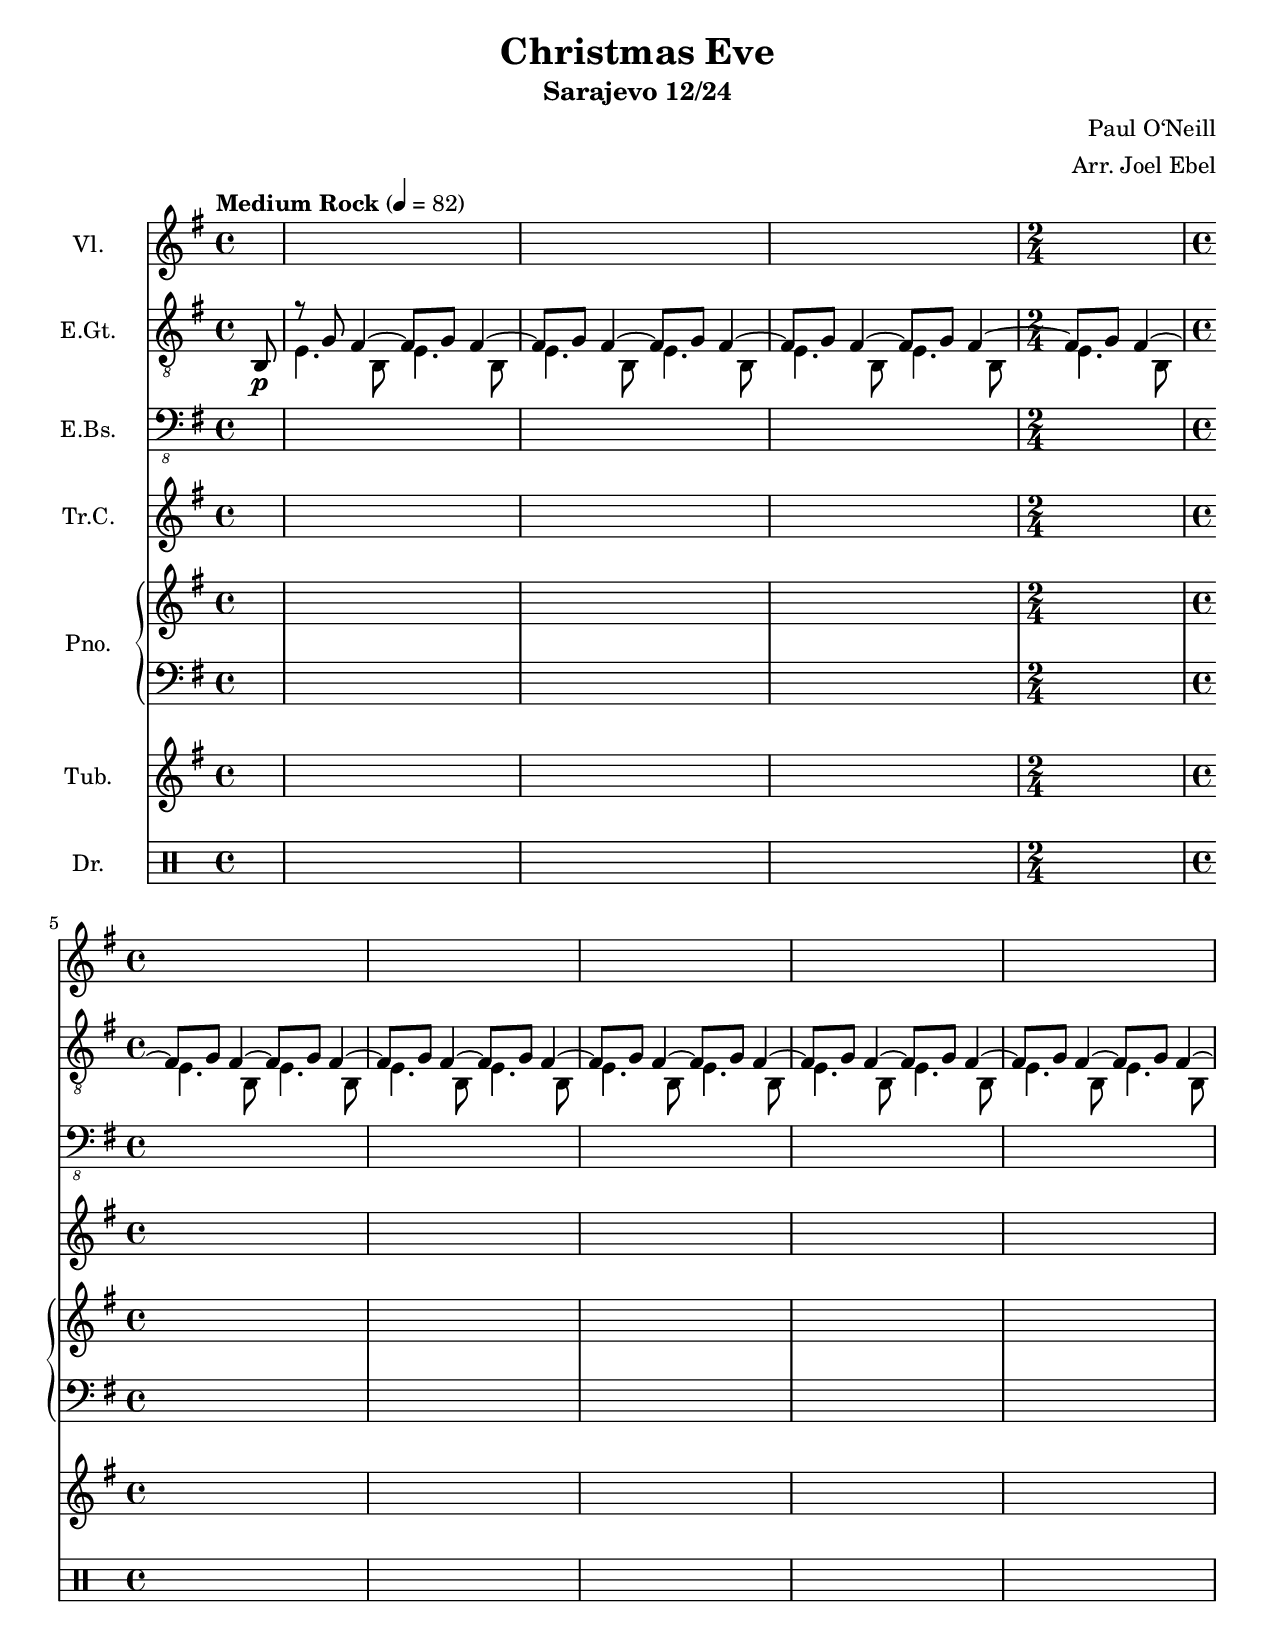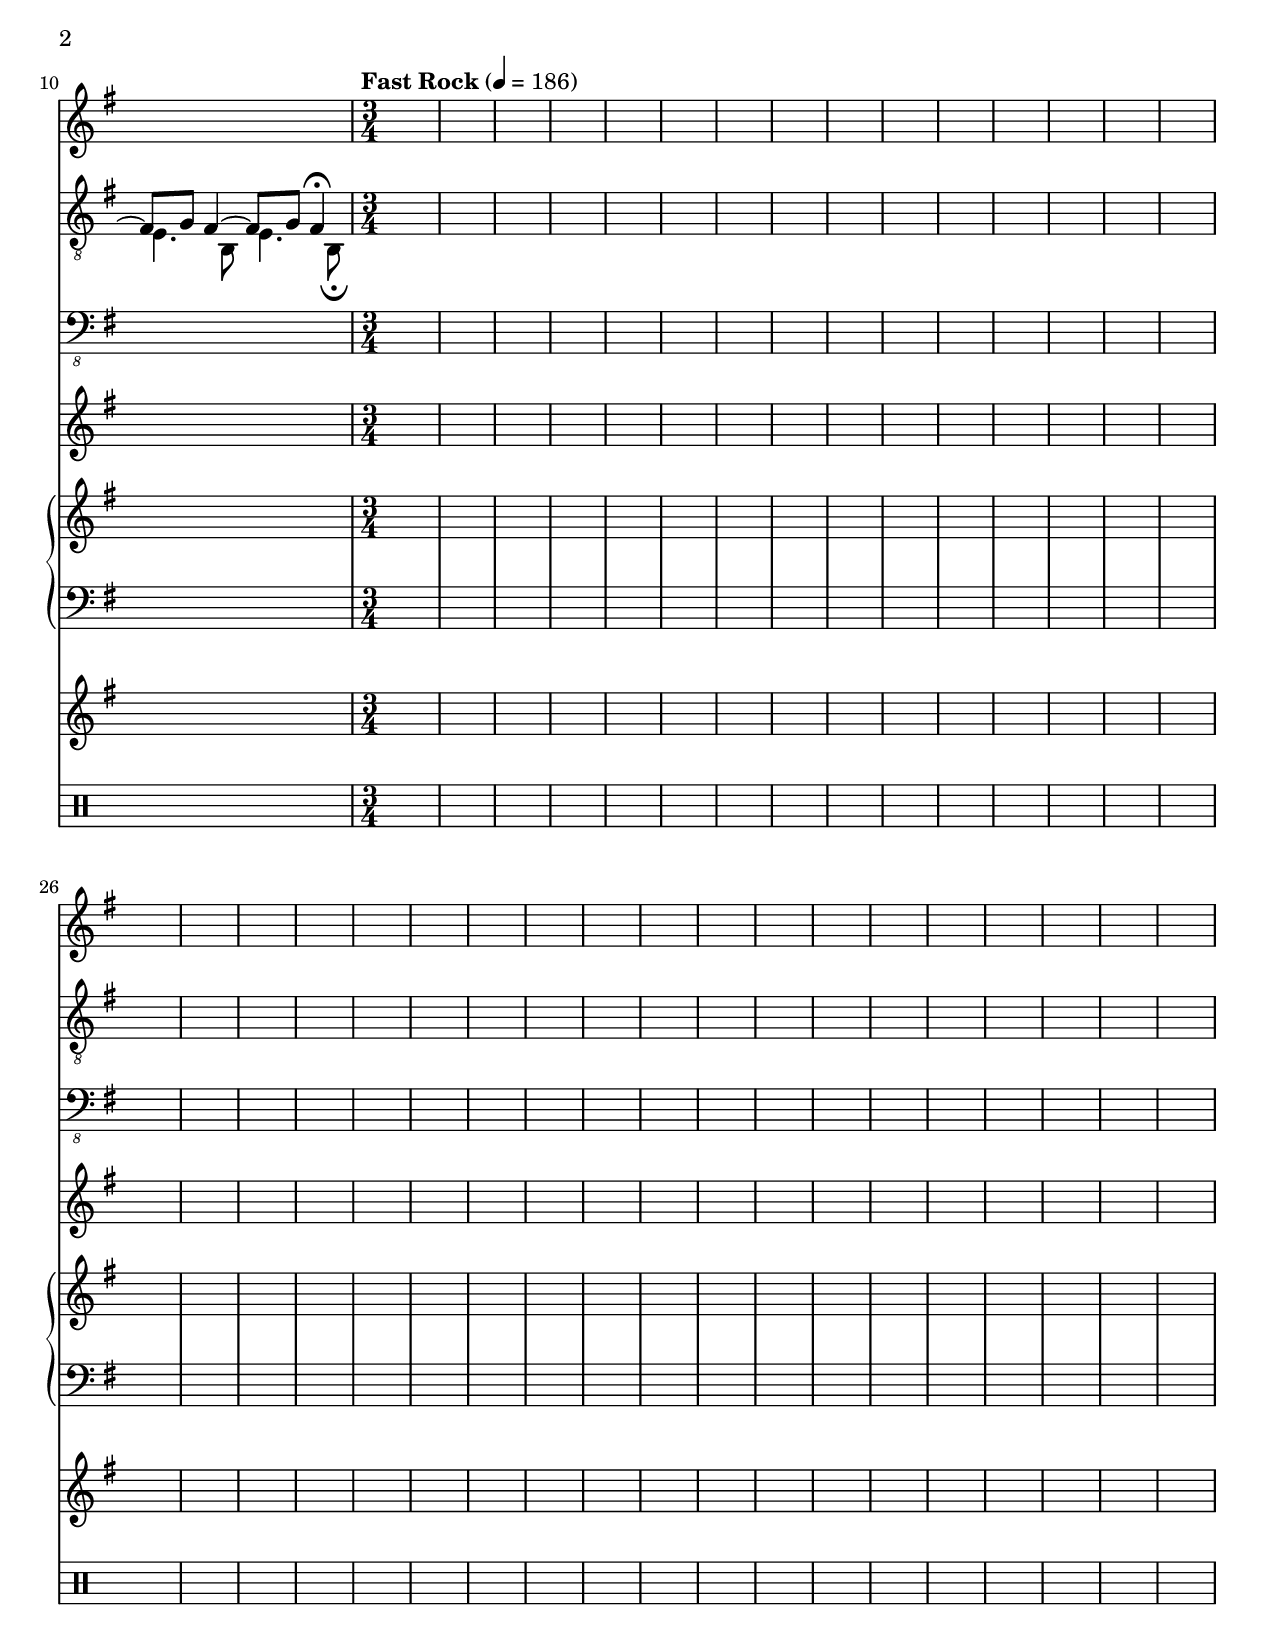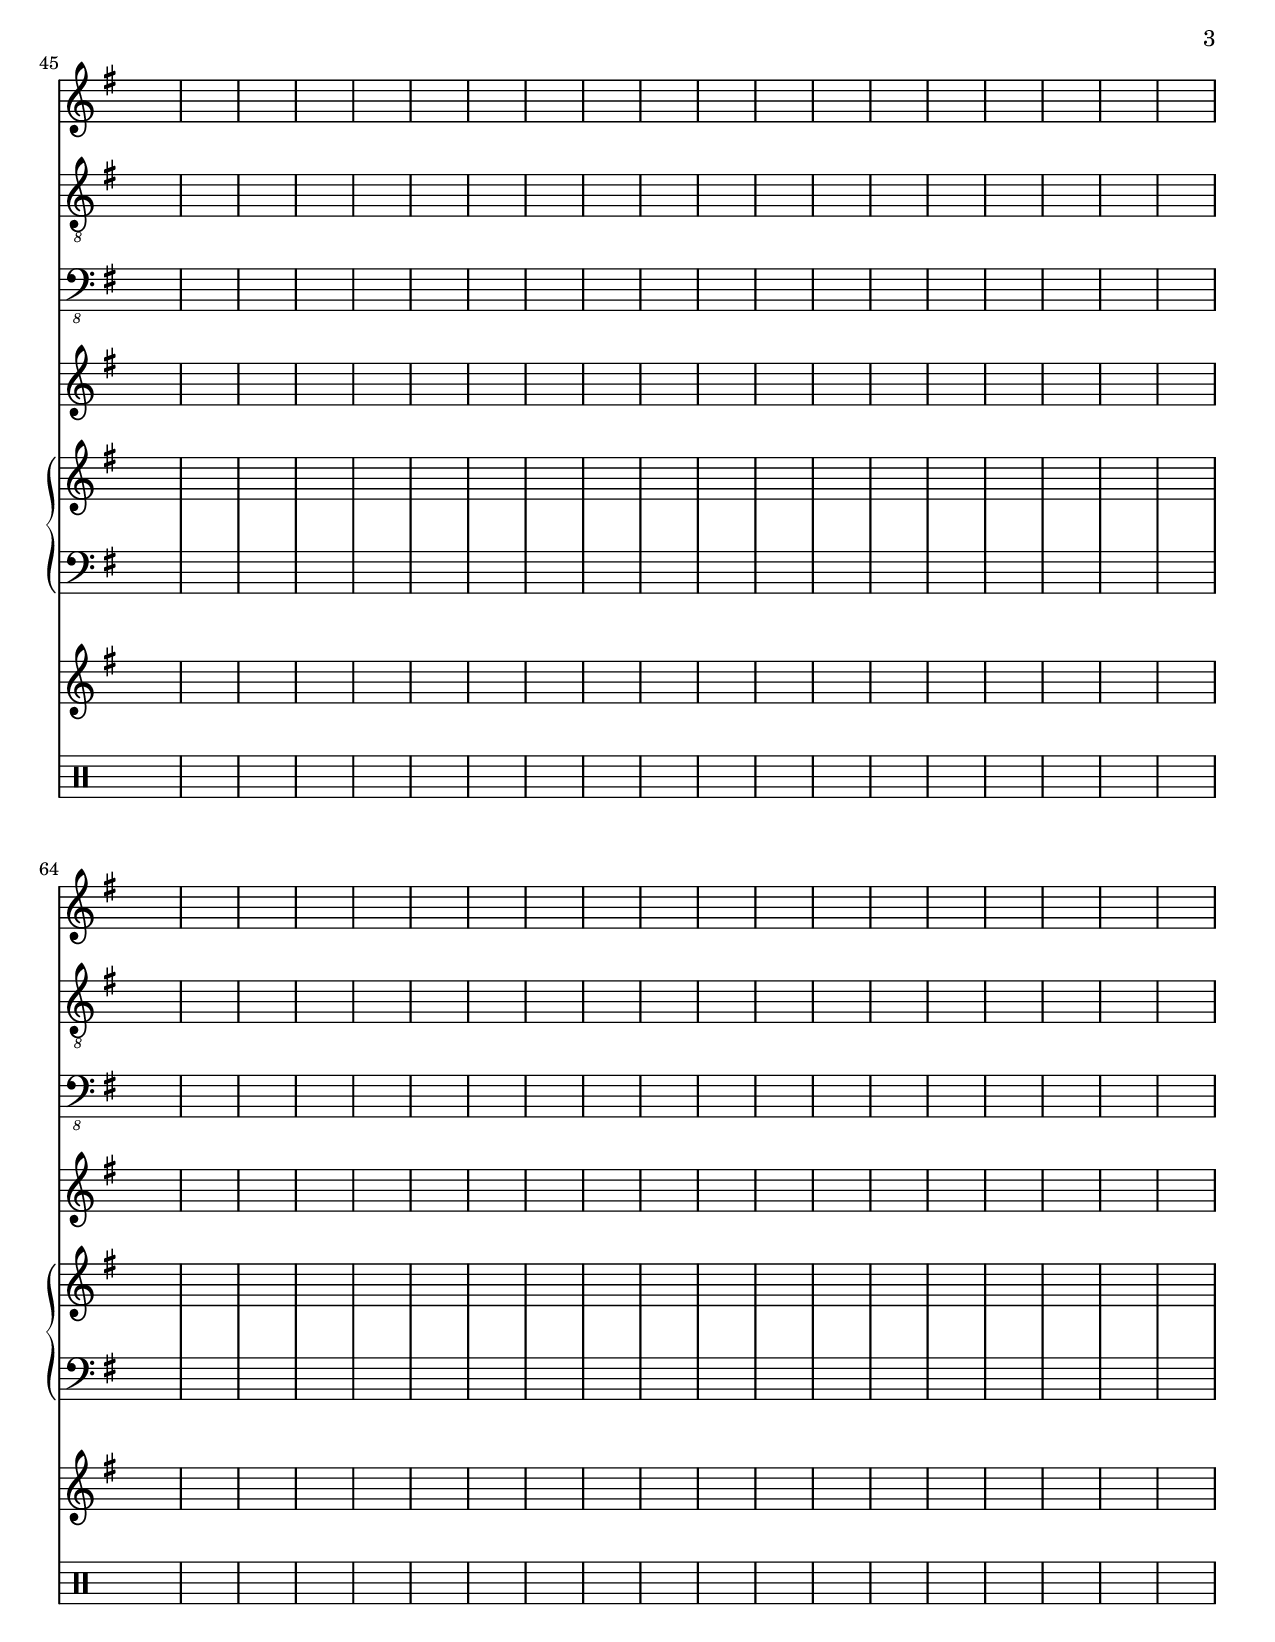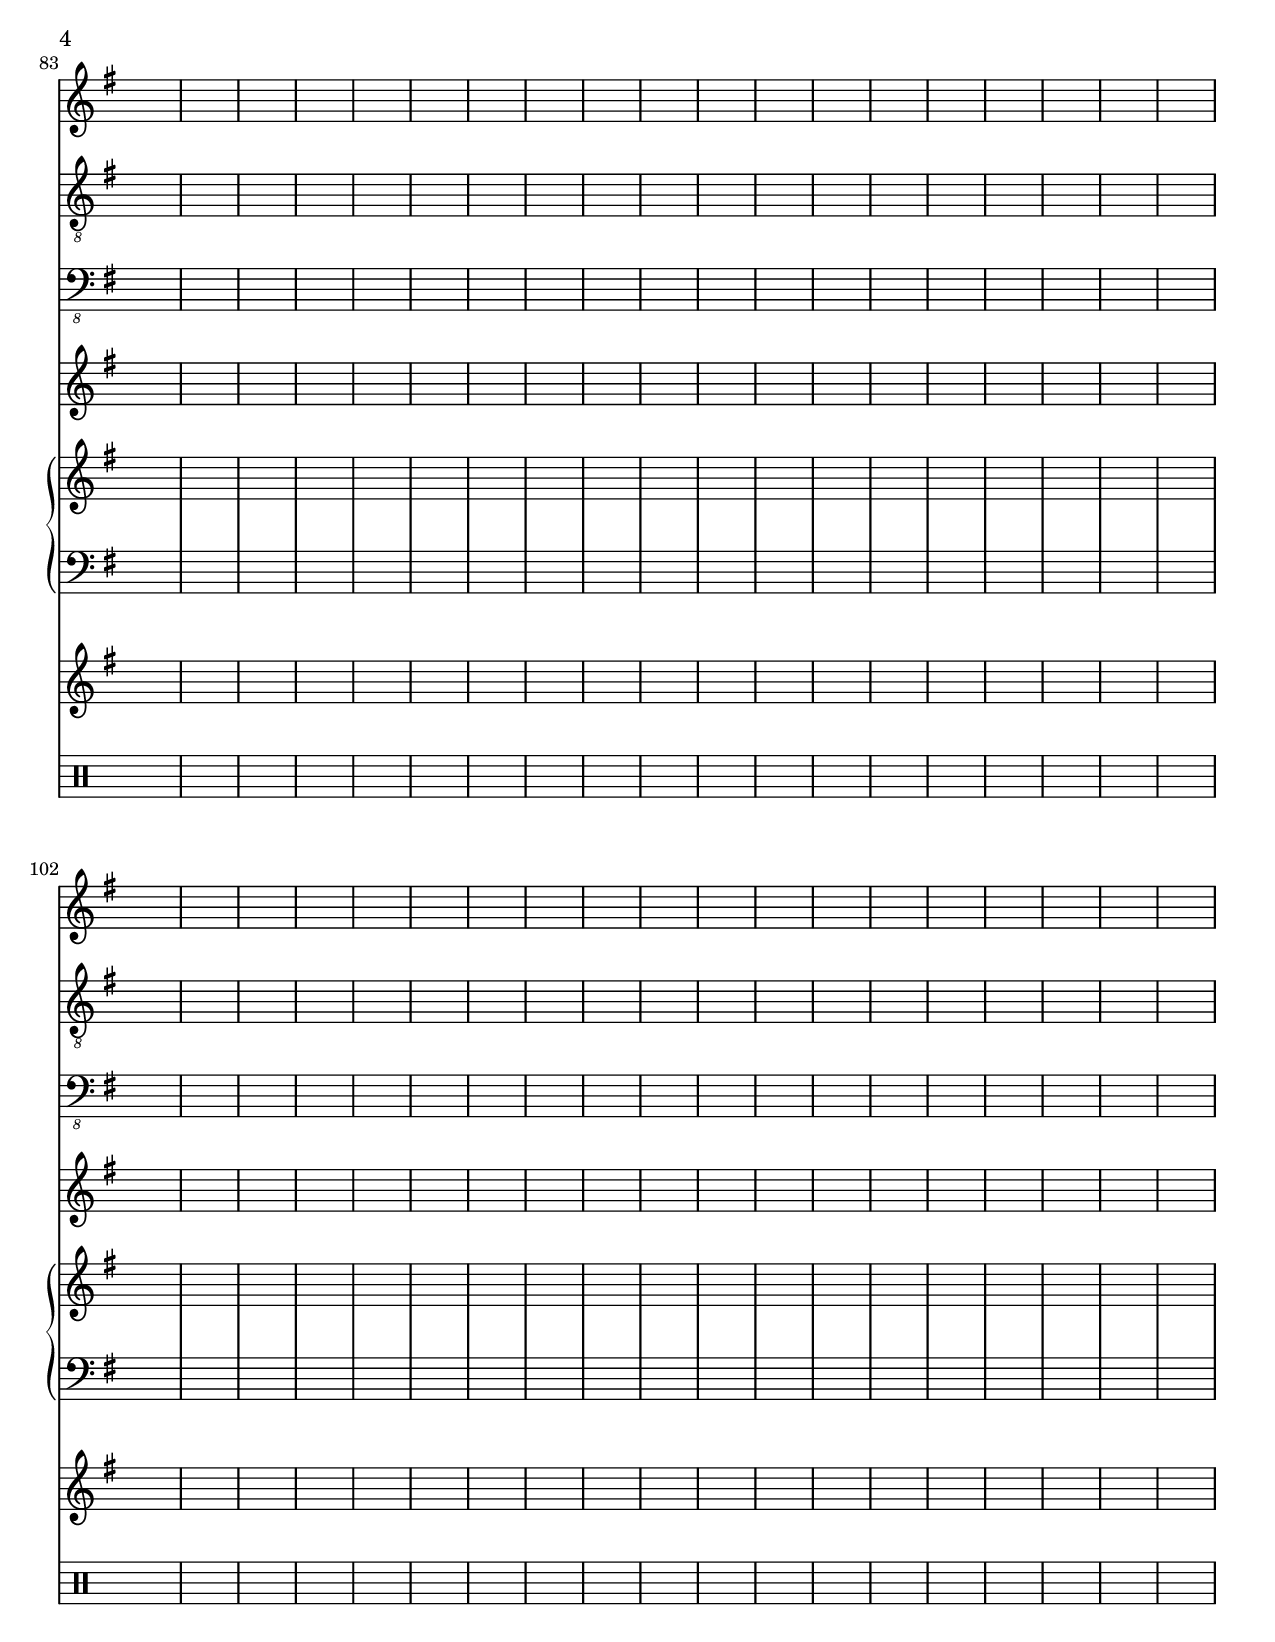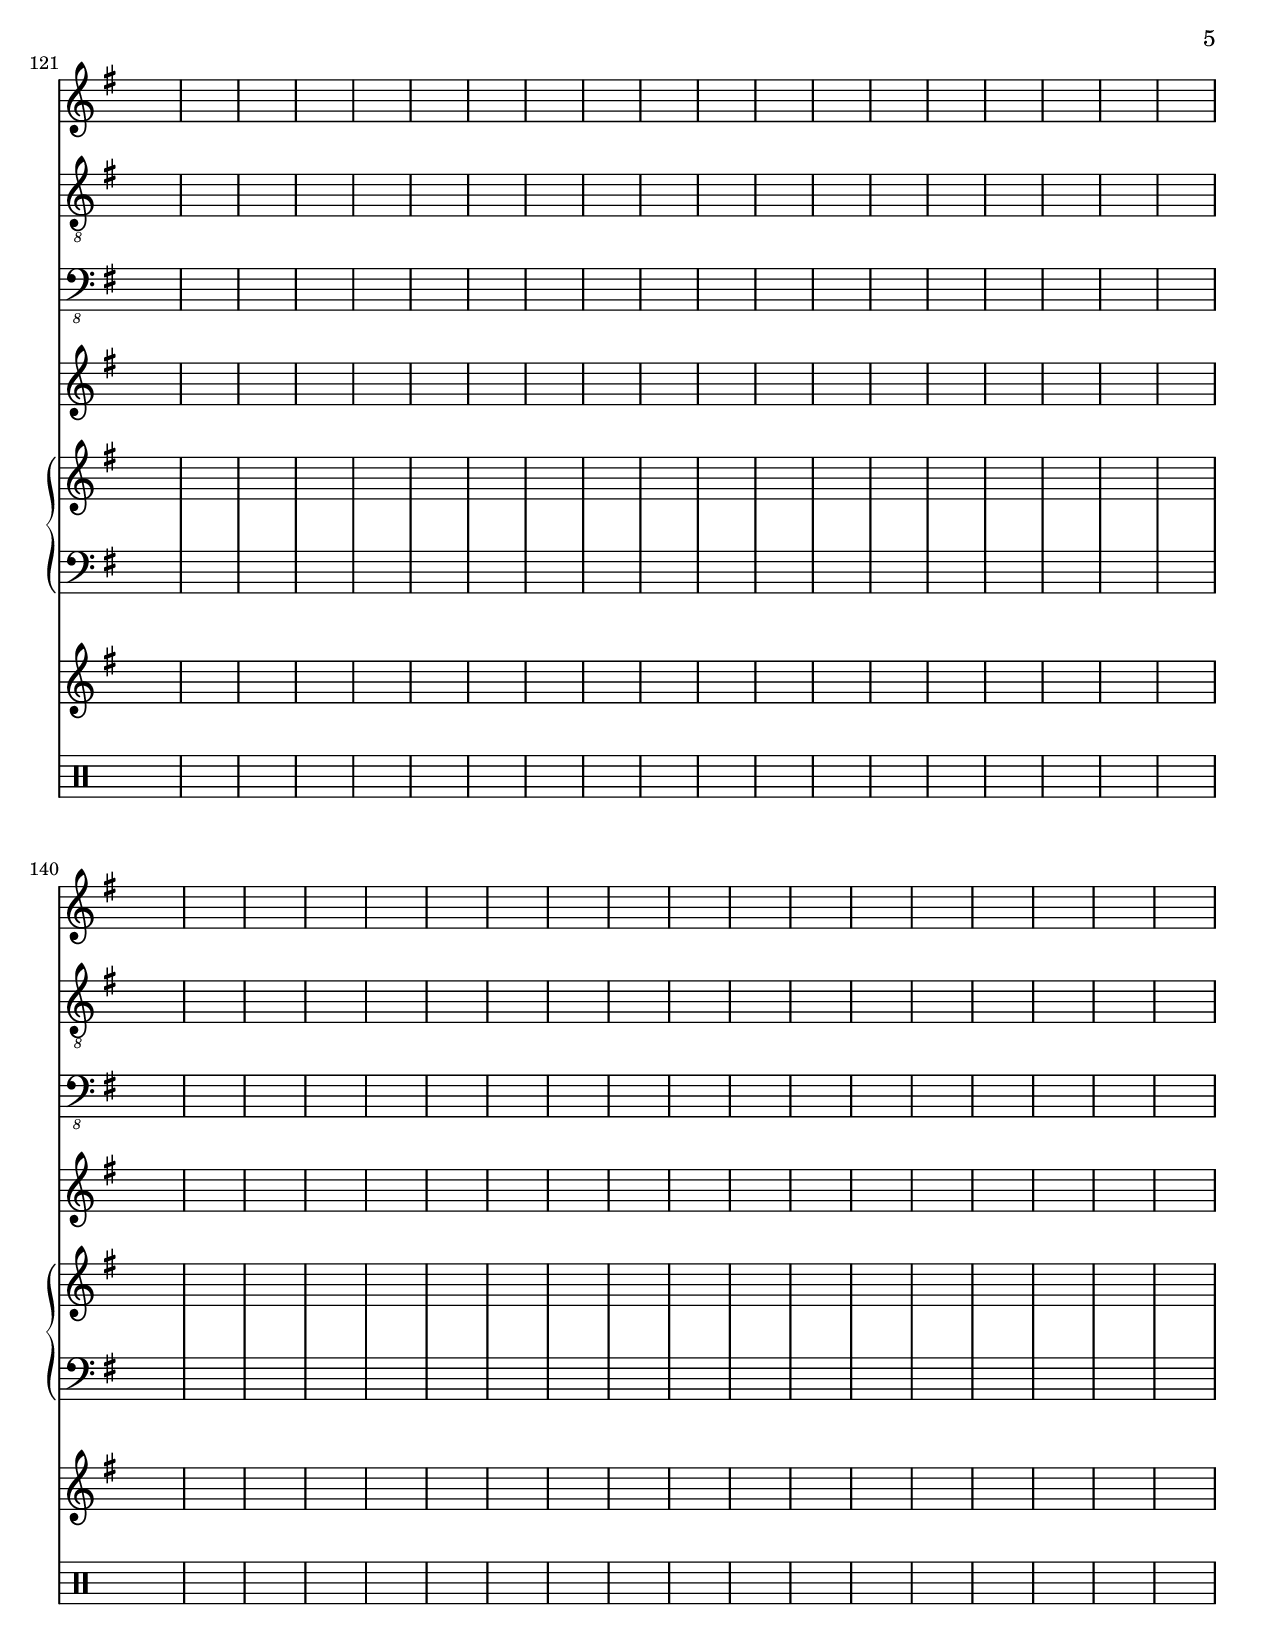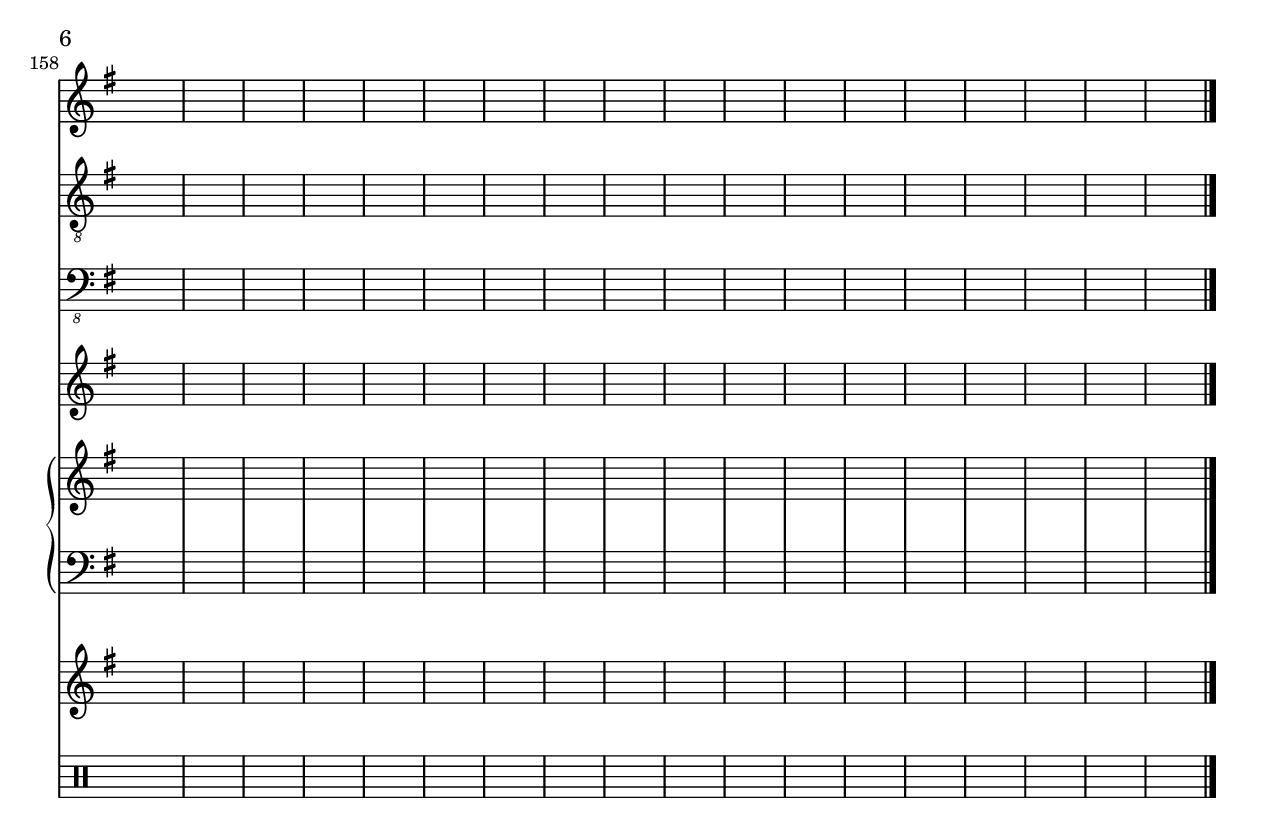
\version "2.24.1"
\language "english"

\header {
  title = "Christmas Eve"
  subtitle = "Sarajevo 12/24"
  composer = "Paul O‘Neill"
  arranger = "Arr. Joel Ebel"
  % Remove default LilyPond tagline
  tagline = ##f
}

\paper {
  #(set-paper-size "letter")
}

global = {
  \key e \minor
  \time 4/4
  \partial 8
  \tempo \markup "Medium Rock" 4=82
  s8 |
  s1*3 |
  \time 2/4
  s2
  \time 4/4
  s1*5
  s1
  \time 3/4
  \tempo \markup "Fast Rock" 4=186
  \barNumberCheck 11
  s2.*8
  \barNumberCheck 19
  s2.*8
  \barNumberCheck 27
  s2.*8
  \barNumberCheck 35
  s2.*8
  \barNumberCheck 43
  s2.*12
  \barNumberCheck 55
  s2.*8
  \barNumberCheck 63
  s2.*12
  \barNumberCheck 75
  s2.*8
  \barNumberCheck 83
  s2.*8
  \barNumberCheck 91
  s2.*8
  \barNumberCheck 99
  s2.*8
  \barNumberCheck 107
  s2.*8
  \barNumberCheck 115
  s2.*8
  \barNumberCheck 123
  s2.*8
  \barNumberCheck 131
  s2.*8
  \barNumberCheck 139
  s2.*12
  \barNumberCheck 151
  s2.*8
  \barNumberCheck 159
  s2.*8
  \barNumberCheck 167
  s2.*9
  \fine
  \barNumberCheck 176
}

violin = \relative c'' {

}

electricGuitar = \relative c' {
  b,8\p
  <<
    {
      r8 g' fs4 ~ fs8 g fs4 ~ |
      fs8 g fs4 ~ fs8 g fs4 ~ |
      fs8 g fs4 ~ fs8 g fs4 ~ |
      fs8 g fs4 ~ |
      fs8 g fs4 ~ fs8 g fs4 ~ |
      fs8 g fs4 ~ fs8 g fs4 ~ |
      fs8 g fs4 ~ fs8 g fs4 ~ |
      fs8 g fs4 ~ fs8 g fs4 ~ |
      fs8 g fs4 ~ fs8 g fs4 ~ |
      fs8 g fs4 ~ fs8 g fs4\fermata |
    }
    \\
    {
      e4. b8 e4. b8 |
      e4. b8 e4. b8 |
      e4. b8 e4. b8 |
      e4. b8 |
      e4. b8 e4. b8 |
      e4. b8 e4. b8 |
      e4. b8 e4. b8 |
      e4. b8 e4. b8 |
      e4. b8 e4. b8 |
      e4. b8 e4. b8\fermata |
    }

  >>

}

electricBass = \relative c, {

}

trumpetC = \relative c'' {

}

right = \relative c'' {

}

left = \relative c' {

}

tubularBells = \relative c'' {

}

drum = \drummode {

}

violinPart = \new Staff \with {
  instrumentName = "Vl."
  midiInstrument = "violin"
} <<
  \global
  \violin
>>

electricGuitarPart = \new Staff \with {
  midiInstrument = "electric guitar (clean)"
  instrumentName = "E.Gt."
} {
  \clef "treble_8" <<
    \global
    \electricGuitar
  >>
}

electricBassPart = \new Staff \with {
  midiInstrument = "electric bass (finger)"
  instrumentName = "E.Bs."
} {
  \clef "bass_8" <<
    \global
    \electricBass
  >>
}

trumpetCPart = \new Staff \with {
  instrumentName = "Tr.C."
  midiInstrument = "trumpet"
} <<
  \global
  \trumpetC
>>

pianoPart = \new PianoStaff \with {
  instrumentName = "Pno."
} <<
  \new Staff = "right" \with {
    midiInstrument = "acoustic grand"
  } <<
    \global
    \right
  >>
  \new Staff = "left" \with {
    midiInstrument = "acoustic grand"
  } {
    \clef bass <<
      \global
      \left
    >>
  }
>>

tubularBellsPart = \new Staff \with {
  instrumentName = "Tub."
  midiInstrument = "tubular bells"
} <<
  \global
  \tubularBells
>>

drumsPart = \new DrumStaff \with {
  \consists "Instrument_name_engraver"
  instrumentName = "Dr."
} <<
  \global
  \drum
>>

\score {
  <<
    \violinPart
    \electricGuitarPart
    \electricBassPart
    \trumpetCPart
    \pianoPart
    \tubularBellsPart
    \drumsPart
  >>
  \layout { }
  \midi { }
}
